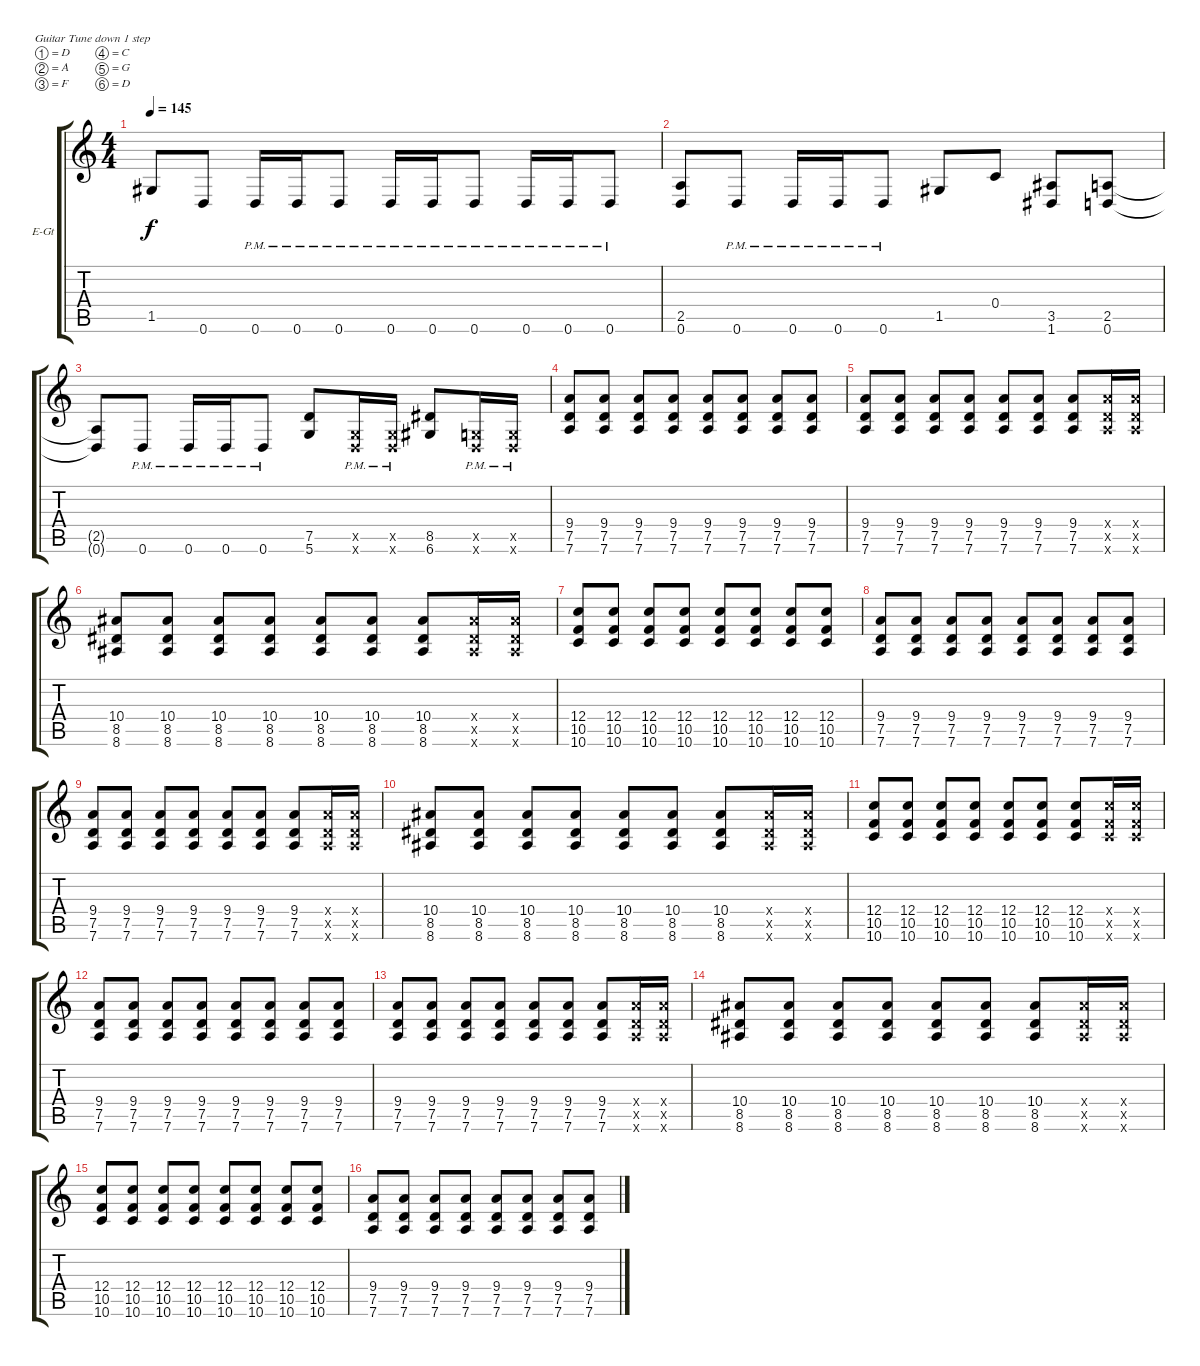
\bracketExtendMode groupsimilarinstruments
\firstSystemTrackNameOrientation horizontal
\otherSystemsTrackNameOrientation horizontal
\track ("Kaleb - Rhythm" "E-Gt") {instrument distortionguitar}
\staff {score tabs}
\tuning (D4 A3 F3 C3 G2 D2)
\ts (4 4)
\tempo 145
\clef g2
\ks c
1.5.8{dy f} 0.6.8 0.6{pm}.16 0.6{pm}.16 0.6{pm}.8 0.6{pm}.16 0.6{pm}.16 0.6{pm}.8 0.6{pm}.16 0.6{pm}.16 0.6{pm}.8 |
(0.6 2.5).8 0.6{pm}.8 0.6{pm}.16 0.6{pm}.16 0.6{pm}.8 1.5.8 0.4.8 (1.6 3.5).8 (0.6 2.5).8 |
(0.6{t} 2.5{t}).8 0.6{pm}.8 0.6{pm}.16 0.6{pm}.16 0.6{pm}.8 (7.5 5.6).8 (0.6{pm x} 0.5{pm x}).16 (0.5{pm x} 0.6{pm x}).16 (6.6 8.5).8 (0.5{pm x} 0.6{pm x}).16 (0.6{pm x} 0.5{pm x}).16 |
(7.6 7.5 9.4).8 (7.6 7.5 9.4).8 (7.6 7.5 9.4).8 (7.6 7.5 9.4).8 (7.6 7.5 9.4).8 (7.6 7.5 9.4).8 (7.6 7.5 9.4).8 (7.6 7.5 9.4).8 |
(7.6 7.5 9.4).8 (7.6 7.5 9.4).8 (7.6 7.5 9.4).8 (7.6 7.5 9.4).8 (7.6 7.5 9.4).8 (7.6 7.5 9.4).8 (7.6 7.5 9.4).8 (7.6{x} 7.5{x} 9.4{x}).16 (7.6{x} 7.5{x} 9.4{x}).16 |
(8.6 8.5 10.4).8 (8.6 8.5 10.4).8 (8.6 8.5 10.4).8 (8.6 8.5 10.4).8 (8.6 8.5 10.4).8 (8.6 8.5 10.4).8 (8.6 8.5 10.4).8 (8.6{x} 8.5{x} 10.4{x}).16 (8.6{x} 8.5{x} 10.4{x}).16 |
(10.6 10.5 12.4).8 (10.6 10.5 12.4).8 (10.6 10.5 12.4).8 (10.6 10.5 12.4).8 (10.6 10.5 12.4).8 (10.6 10.5 12.4).8 (10.6 10.5 12.4).8 (10.6 10.5 12.4).8 |
(7.6 7.5 9.4).8 (7.6 7.5 9.4).8 (7.6 7.5 9.4).8 (7.6 7.5 9.4).8 (7.6 7.5 9.4).8 (7.6 7.5 9.4).8 (7.6 7.5 9.4).8 (7.6 7.5 9.4).8 |
(7.6 7.5 9.4).8 (7.6 7.5 9.4).8 (7.6 7.5 9.4).8 (7.6 7.5 9.4).8 (7.6 7.5 9.4).8 (7.6 7.5 9.4).8 (7.6 7.5 9.4).8 (7.6{x} 7.5{x} 9.4{x}).16 (7.6{x} 7.5{x} 9.4{x}).16 |
(8.6 8.5 10.4).8 (8.6 8.5 10.4).8 (8.6 8.5 10.4).8 (8.6 8.5 10.4).8 (8.6 8.5 10.4).8 (8.6 8.5 10.4).8 (8.6 8.5 10.4).8 (8.6{x} 8.5{x} 10.4{x}).16 (8.6{x} 8.5{x} 10.4{x}).16 |
(10.6 10.5 12.4).8 (10.6 10.5 12.4).8 (10.6 10.5 12.4).8 (10.6 10.5 12.4).8 (10.6 10.5 12.4).8 (10.6 10.5 12.4).8 (10.6 10.5 12.4).8 (10.6{x} 10.5{x} 12.4{x}).16 (10.6{x} 10.5{x} 12.4{x}).16 |
(7.6 7.5 9.4).8 (7.6 7.5 9.4).8 (7.6 7.5 9.4).8 (7.6 7.5 9.4).8 (7.6 7.5 9.4).8 (7.6 7.5 9.4).8 (7.6 7.5 9.4).8 (7.6 7.5 9.4).8 |
(7.6 7.5 9.4).8 (7.6 7.5 9.4).8 (7.6 7.5 9.4).8 (7.6 7.5 9.4).8 (7.6 7.5 9.4).8 (7.6 7.5 9.4).8 (7.6 7.5 9.4).8 (7.6{x} 7.5{x} 9.4{x}).16 (7.6{x} 7.5{x} 9.4{x}).16 |
(8.6 8.5 10.4).8 (8.6 8.5 10.4).8 (8.6 8.5 10.4).8 (8.6 8.5 10.4).8 (8.6 8.5 10.4).8 (8.6 8.5 10.4).8 (8.6 8.5 10.4).8 (8.6{x} 8.5{x} 10.4{x}).16 (8.6{x} 8.5{x} 10.4{x}).16 |
(10.6 10.5 12.4).8 (10.6 10.5 12.4).8 (10.6 10.5 12.4).8 (10.6 10.5 12.4).8 (10.6 10.5 12.4).8 (10.6 10.5 12.4).8 (10.6 10.5 12.4).8 (10.6 10.5 12.4).8 |
(7.6 7.5 9.4).8 (7.6 7.5 9.4).8 (7.6 7.5 9.4).8 (7.6 7.5 9.4).8 (7.6 7.5 9.4).8 (7.6 7.5 9.4).8 (7.6 7.5 9.4).8 (7.6 7.5 9.4).8
